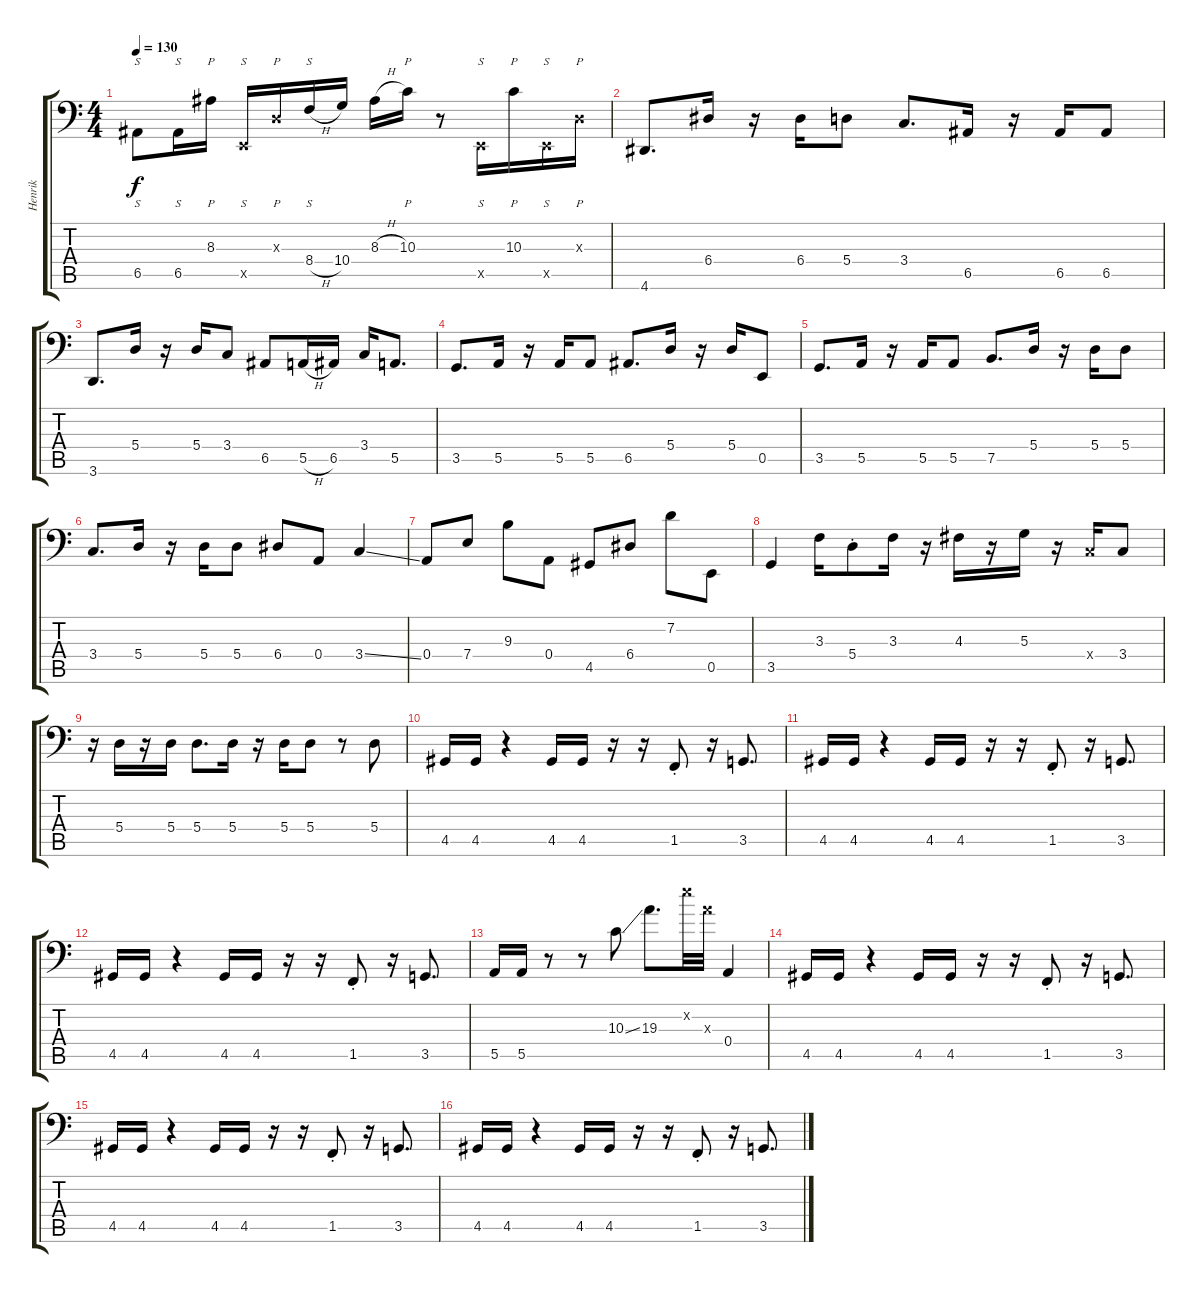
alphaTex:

\track ("Henrik" "Henrik") {instrument electricbassfinger}
\staff {score tabs}
\tuning (C3 G2 D2 A1 E1 B0) {hide}
\ts (4 4)
\tempo 130
\clef f4
\ks c
6.5.8{s dy f} 6.5.16{s} 8.3.16{p} 0.5{x}.16{s} 0.3{x}.16{p} 8.4{h}.16{s} 10.4.16 8.3{h}.16 10.3.16{p} r.8 0.5{x}.16{s} 10.3.16{p} 0.5{x}.16{s} 0.3{x}.16{p} |
4.6.8{d} 6.4.16 r.16 6.4.16 5.4.8 3.4.8{d} 6.5.16 r.16 6.5.16 6.5.8 |
3.6.8{d} 5.4.16 r.16 5.4.16 3.4.8 6.5.8 5.5{h}.16 6.5.16 3.4.16 5.5.8{d} |
3.5.8{d} 5.5.16 r.16 5.5.16 5.5.8 6.5.8{d} 5.4.16 r.16 5.4.16 0.5.8 |
3.5.8{d} 5.5.16 r.16 5.5.16 5.5.8 7.5.8{d} 5.4.16 r.16 5.4.16 5.4.8 |
3.4.8{d} 5.4.16 r.16 5.4.16 5.4.8 6.4.8 0.4.8 3.4{ss}.4 |
0.4.8 7.4.8 9.3.8 0.4.8 4.5.8 6.4.8 7.2.8 0.5.8 |
3.5.4 3.3.16 5.4{st}.8 3.3.16 r.16 4.3.16 r.16 5.3.16 r.16 3.4{x}.16 3.4.8 |
r.16 5.4.16 r.16 5.4.16 5.4.8{d} 5.4.16 r.16 5.4.16 5.4.8 r.8 5.4.8 |
4.5.16 4.5.16 r.4 4.5.16 4.5.16 r.16 r.16 1.5{st}.8 r.16 3.5.8{d} |
4.5.16 4.5.16 r.4 4.5.16 4.5.16 r.16 r.16 1.5{st}.8 r.16 3.5.8{d} |
4.5.16 4.5.16 r.4 4.5.16 4.5.16 r.16 r.16 1.5{st}.8 r.16 3.5.8{d} |
5.5.16 5.5.16 r.8 r.8 10.3{ss}.8 19.3.8{d} 21.2{x}.32 19.3{x}.32 0.4.4 |
4.5.16 4.5.16 r.4 4.5.16 4.5.16 r.16 r.16 1.5{st}.8 r.16 3.5.8{d} |
4.5.16 4.5.16 r.4 4.5.16 4.5.16 r.16 r.16 1.5{st}.8 r.16 3.5.8{d} |
4.5.16 4.5.16 r.4 4.5.16 4.5.16 r.16 r.16 1.5{st}.8 r.16 3.5.8{d}
